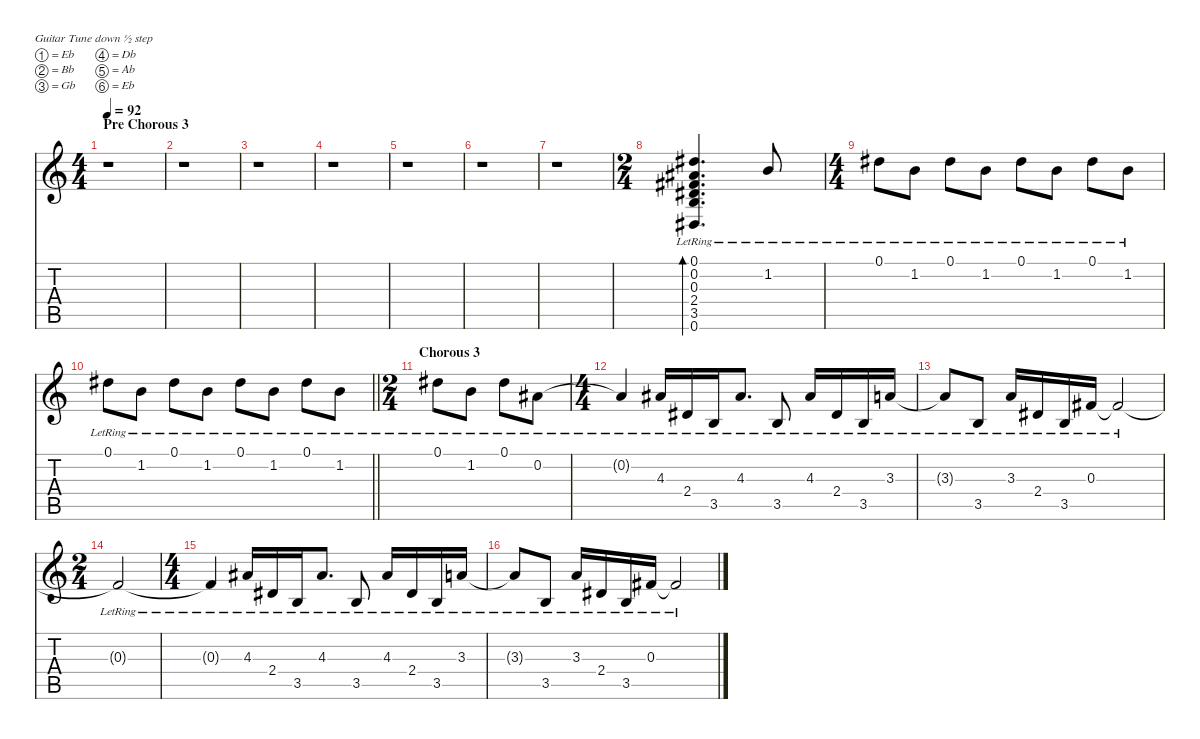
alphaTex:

\defaultSystemsLayout 4
\hideDynamics
\bracketExtendMode nobrackets
\singleTrackTrackNamePolicy hidden
\multiTrackTrackNamePolicy hidden
\otherSystemsTrackNameOrientation horizontal
\track ("Kirk Clean" "el.guit.") {instrument electricguitarclean}
\staff {score tabs}
\tuning (Eb4 Bb3 Gb3 Db3 Ab2 Eb2)
\ts (4 4)
\section ("" "Pre Chorous 3")
\tempo 92
\clef g2
\ks c
r.1{dy f beam Down} |
r.1{beam Down} |
r.1{beam Down} |
r.1{beam Down} |
r.1{beam Down} |
r.1{beam Down} |
r.1{beam Down} |
\ts (2 4)
\beaming (8 2 2 2 2)
(0.1{lr acc #} 0.2{lr acc #} 0.3{lr acc #} 2.4{lr acc #} 3.5{lr} 0.6{lr acc #}).4{d bd 240 beam Up} 1.2{lr}.8{beam Up} |
\ts (4 4)
\beaming (8 2 2 2 2)
0.1{lr acc #}.8{beam Down} 1.2{lr}.8{beam Down} 0.1{lr acc #}.8{beam Down} 1.2{lr}.8{beam Down} 0.1{lr acc #}.8{beam Down} 1.2{lr}.8{beam Down} 0.1{lr acc #}.8{beam Down} 1.2{lr}.8{beam Down} |
\barLineRight lightlight
0.1{lr acc #}.8{beam Down} 1.2{lr}.8{beam Down} 0.1{lr acc #}.8{beam Down} 1.2{lr}.8{beam Down} 0.1{lr acc #}.8{beam Down} 1.2{lr}.8{beam Down} 0.1{lr acc #}.8{beam Down} 1.2{lr}.8{beam Down} |
\ts (2 4)
\beaming (8 2 2 2 2)
\section ("" "Chorous 3")
0.1{lr acc #}.8{beam Down} 1.2{lr}.8{beam Down} 0.1{lr acc #}.8{beam Down} 0.2{lr acc #}.8{beam Down} |
\ts (4 4)
\beaming (8 2 2 2 2)
0.2{lr t acc #}.4{beam Up} 4.3{lr acc #}.16{beam Up} 2.4{lr acc #}.16{beam Up} 3.5{lr}.16{beam Up} 4.3{lr acc #}.8{d beam Up} 3.5{lr}.8{beam Up} 4.3{lr acc #}.16{beam Up} 2.4{lr acc #}.16{beam Up} 3.5{lr}.16{beam Up} 3.3{lr}.16{beam Up} |
3.3{lr t}.8{beam Up} 3.5{lr}.8{beam Up} 3.3{lr}.16{beam Up} 2.4{lr acc #}.16{beam Up} 3.5{lr}.16{beam Up} 0.3{lr acc #}.16{beam Up} 0.3{lr t acc #}.2{beam Up} |
\ts (2 4)
\beaming (8 2 2 2 2)
0.3{lr t acc #}.2{beam Up} |
\ts (4 4)
\beaming (8 2 2 2 2)
0.3{lr t acc #}.4{beam Up} 4.3{lr acc #}.16{beam Up} 2.4{lr acc #}.16{beam Up} 3.5{lr}.16{beam Up} 4.3{lr acc #}.8{d beam Up} 3.5{lr}.8{beam Up} 4.3{lr acc #}.16{beam Up} 2.4{lr acc #}.16{beam Up} 3.5{lr}.16{beam Up} 3.3{lr}.16{beam Up} |
3.3{lr t}.8{beam Up} 3.5{lr}.8{beam Up} 3.3{lr}.16{beam Up} 2.4{lr acc #}.16{beam Up} 3.5{lr}.16{beam Up} 0.3{lr acc #}.16{beam Up} 0.3{lr t acc #}.2{beam Up}
